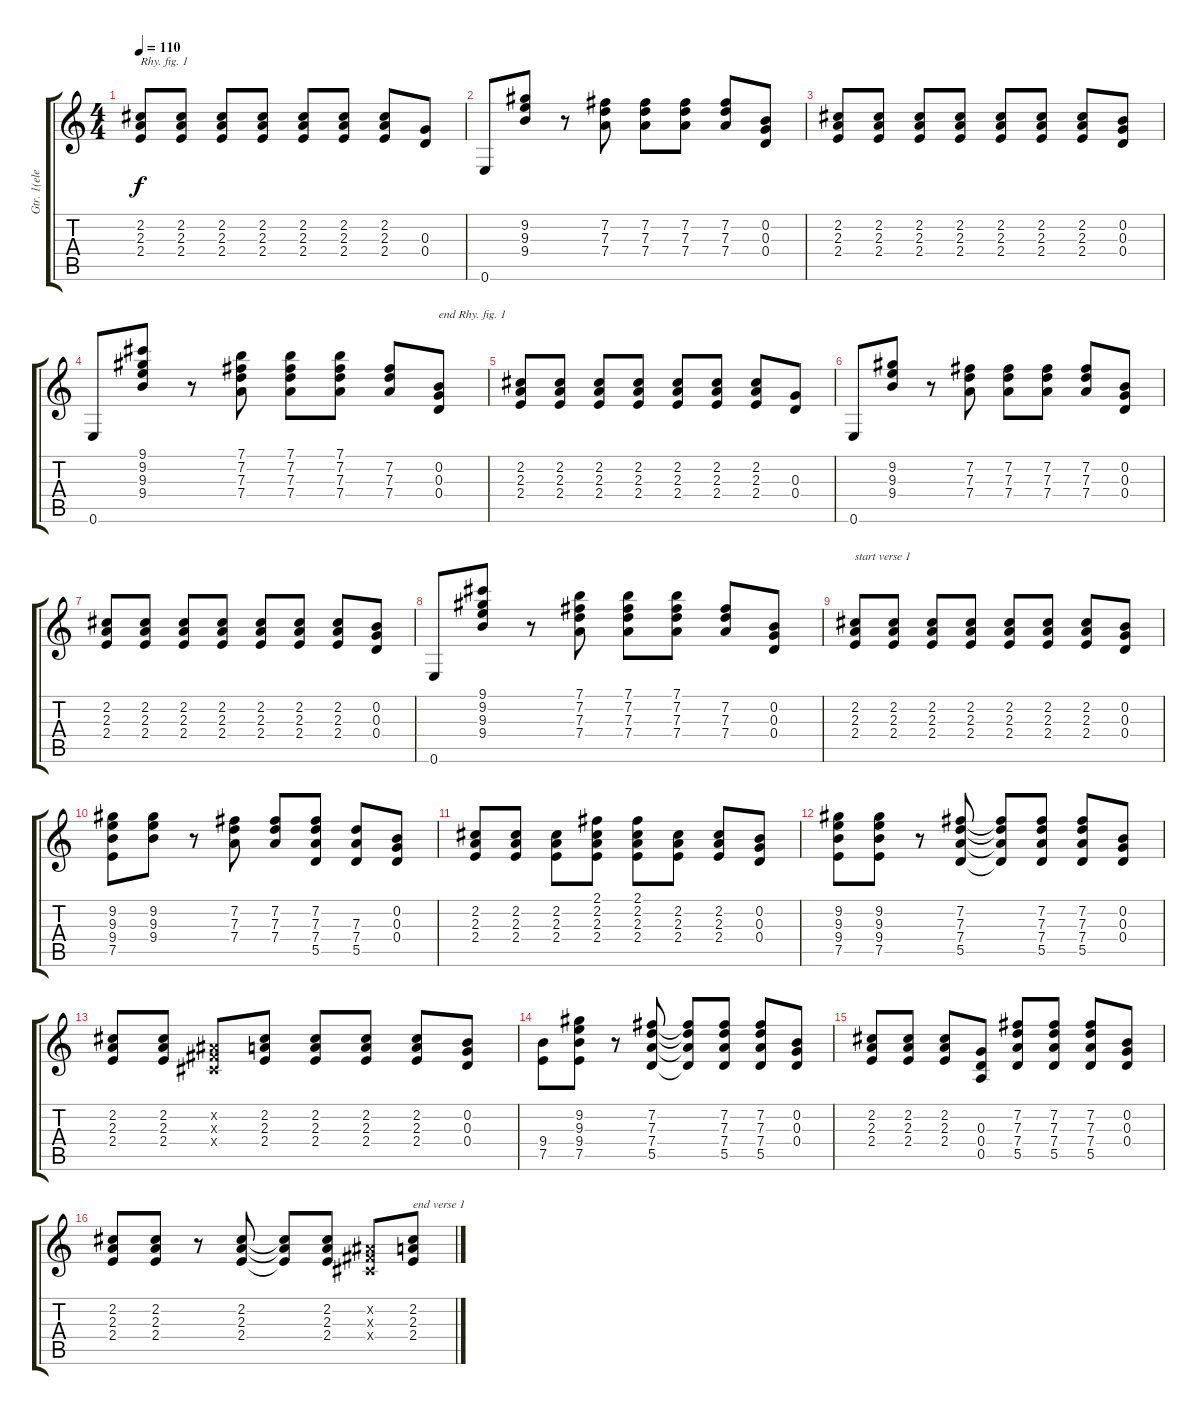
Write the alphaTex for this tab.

\track ("Gtr. 1(elec. clean)" "Gtr. 1(ele") {instrument electricguitarclean}
\staff {score tabs}
\tuning (E4 B3 G3 D3 A2 E2) {hide}
\ts (4 4)
\tempo 110
\clef g2
\ks c
(2.2 2.3 2.4).8{txt "Rhy. fig. 1" dy f instrument electricguitarclean} (2.2 2.3 2.4).8 (2.2 2.3 2.4).8 (2.2 2.3 2.4).8 (2.2 2.3 2.4).8 (2.2 2.3 2.4).8 (2.2 2.3 2.4).8 (0.3 0.4).8 |
0.6.8 (9.2 9.3 9.4).8 r.8 (7.2 7.3 7.4).8 (7.2 7.3 7.4).8 (7.2 7.3 7.4).8 (7.2 7.3 7.4).8 (0.2 0.3 0.4).8 |
(2.2 2.3 2.4).8 (2.2 2.3 2.4).8 (2.2 2.3 2.4).8 (2.2 2.3 2.4).8 (2.2 2.3 2.4).8 (2.2 2.3 2.4).8 (2.2 2.3 2.4).8 (0.2 0.3 0.4).8 |
0.6.8 (9.1 9.2 9.3 9.4).8 r.8 (7.1 7.2 7.3 7.4).8 (7.1 7.2 7.3 7.4).8 (7.1 7.2 7.3 7.4).8 (7.2 7.3 7.4).8 (0.2 0.3 0.4).8{txt "end Rhy. fig. 1"} |
(2.2 2.3 2.4).8 (2.2 2.3 2.4).8 (2.2 2.3 2.4).8 (2.2 2.3 2.4).8 (2.2 2.3 2.4).8 (2.2 2.3 2.4).8 (2.2 2.3 2.4).8 (0.3 0.4).8 |
0.6.8 (9.2 9.3 9.4).8 r.8 (7.2 7.3 7.4).8 (7.2 7.3 7.4).8 (7.2 7.3 7.4).8 (7.2 7.3 7.4).8 (0.2 0.3 0.4).8 |
(2.2 2.3 2.4).8 (2.2 2.3 2.4).8 (2.2 2.3 2.4).8 (2.2 2.3 2.4).8 (2.2 2.3 2.4).8 (2.2 2.3 2.4).8 (2.2 2.3 2.4).8 (0.2 0.3 0.4).8 |
0.6.8 (9.1 9.2 9.3 9.4).8 r.8 (7.1 7.2 7.3 7.4).8 (7.1 7.2 7.3 7.4).8 (7.1 7.2 7.3 7.4).8 (7.2 7.3 7.4).8 (0.2 0.3 0.4).8 |
(2.2 2.3 2.4).8{txt "start verse 1"} (2.2 2.3 2.4).8 (2.2 2.3 2.4).8 (2.2 2.3 2.4).8 (2.2 2.3 2.4).8 (2.2 2.3 2.4).8 (2.2 2.3 2.4).8 (0.2 0.3 0.4).8 |
(9.2 9.3 9.4 7.5).8 (9.2 9.3 9.4).8 r.8 (7.2 7.3 7.4).8 (7.2 7.3 7.4).8 (7.2 7.3 7.4 5.5).8 (7.3 7.4 5.5).8 (0.2 0.3 0.4).8 |
(2.2 2.3 2.4).8 (2.2 2.3 2.4).8 (2.2 2.3 2.4).8 (2.1 2.2 2.3 2.4).8 (2.1 2.2 2.3 2.4).8 (2.2 2.3 2.4).8 (2.2 2.3 2.4).8 (0.2 0.3 0.4).8 |
(9.2 9.3 9.4 7.5).8 (9.2 9.3 9.4 7.5).8 r.8 (7.2 7.3 7.4 5.5).8 (7.2{t} 7.3{t} 7.4{t} 5.5{t}).8 (7.2 7.3 7.4 5.5).8 (7.2 7.3 7.4 5.5).8 (0.2 0.3 0.4).8 |
(2.2 2.3 2.4).8 (2.2 2.3 2.4).8 (-1.2{x} -1.3{x} -1.4{x}).8 (2.2 2.3 2.4).8 (2.2 2.3 2.4).8 (2.2 2.3 2.4).8 (2.2 2.3 2.4).8 (0.2 0.3 0.4).8 |
(9.4 7.5).8 (9.2 9.3 9.4 7.5).8 r.8 (7.2 7.3 7.4 5.5).8 (7.2{t} 7.3{t} 7.4{t} 5.5{t}).8 (7.2 7.3 7.4 5.5).8 (7.2 7.3 7.4 5.5).8 (0.2 0.3 0.4).8 |
(2.2 2.3 2.4).8 (2.2 2.3 2.4).8 (2.2 2.3 2.4).8 (0.3 0.4 0.5).8 (7.2 7.3 7.4 5.5).8 (7.2 7.3 7.4 5.5).8 (7.2 7.3 7.4 5.5).8 (0.2 0.3 0.4).8 |
(2.2 2.3 2.4).8 (2.2 2.3 2.4).8 r.8 (2.2 2.3 2.4).8 (2.2{t} 2.3{t} 2.4{t}).8 (2.2 2.3 2.4).8 (-1.2{x} -1.3{x} -1.4{x}).8 (2.2 2.3 2.4).8{txt "end verse 1"}
